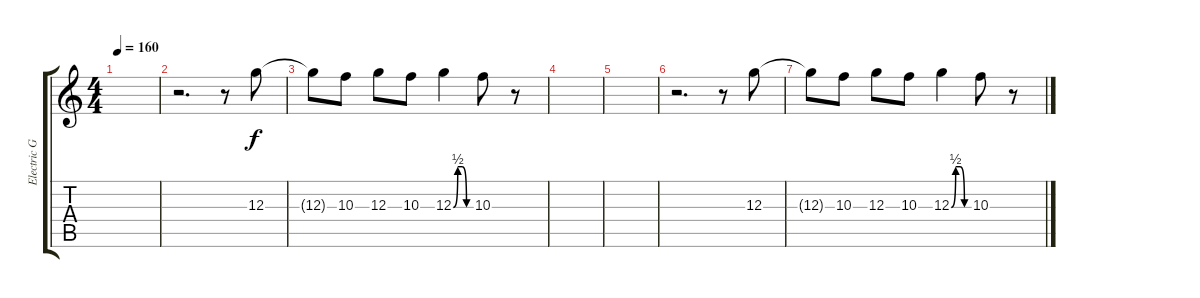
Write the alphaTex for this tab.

\track ("Electric Guitar" "Electric G") {instrument distortionguitar}
\staff {score tabs}
\tuning (E4 B3 G3 D3 A2 E2) {hide}
\ts (4 4)
\tempo 160
\clef g2
\ks c
|
r.2{d} r.8 12.3.8 |
12.3{t}.8 10.3.8 12.3.8 10.3.8 12.3{be (custom 0 0 15 2 30 2 45 0 60 0)}.4 10.3.8 r.8 |
|
|
r.2{d} r.8 12.3.8 |
12.3{t}.8 10.3.8 12.3.8 10.3.8 12.3{be (custom 0 0 15 2 30 2 45 0 60 0)}.4 10.3.8 r.8
